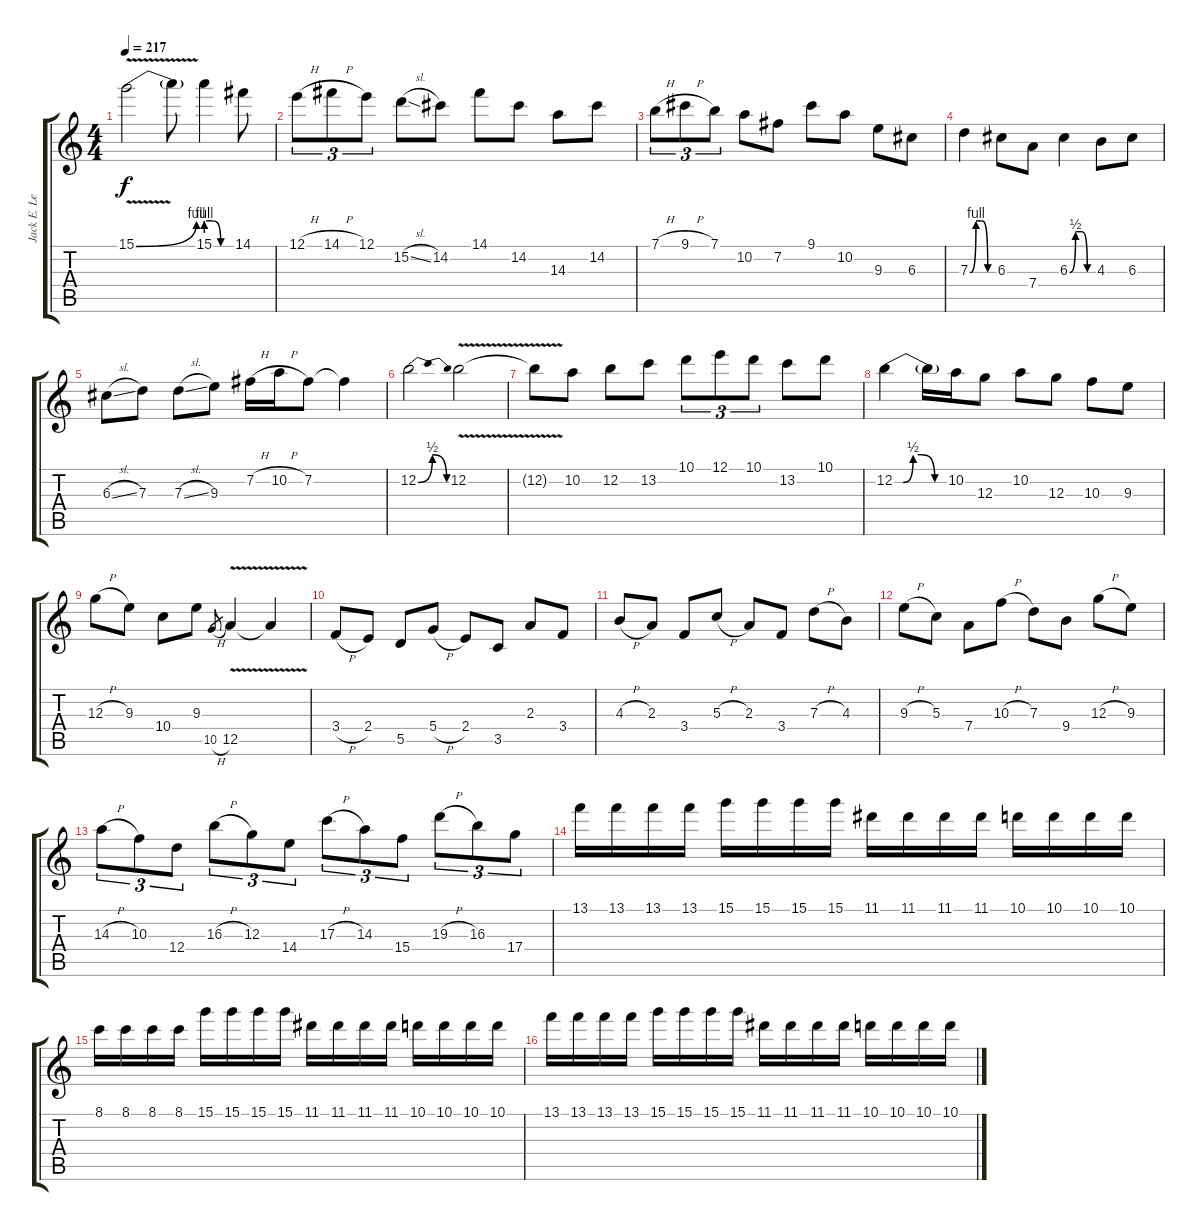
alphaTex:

\track ("Jack E. Lee" "Jack E. Le") {instrument distortionguitar}
\staff {score tabs}
\tuning (E4 B3 G3 D3 A2 E2) {hide}
\ts (4 4)
\tempo 217
\clef g2
\ks c
15.1{be (bend 0 0 60 4) v}.2{dy f} 15.1{t}.8 15.1{be (custom 0 4 15 4 35 0 40 0 60 0)}.4 14.1.8 |
12.1{h}.8{tu (3 2)} 14.1{h}.8{tu (3 2)} 12.1.8{tu (3 2)} 15.2{sl}.8 14.2.8 14.1.8 14.2.8 14.3.8 14.2.8 |
7.1{h}.8{tu (3 2)} 9.1{h}.8{tu (3 2)} 7.1.8{tu (3 2)} 10.2.8 7.2.8 9.1.8 10.2.8 9.3.8 6.3.8 |
7.3{be (custom 0 0 15 4 30 4 45 0 60 0)}.4 6.3.8 7.4.8 6.3{be (custom 0 0 15 2 30 2 45 0 60 0)}.4 4.3.8 6.3.8 |
6.3{sl}.8 7.3.8 7.3{sl}.8 9.3.8 7.2{h}.16 10.2{h}.16 7.2.8 7.2{t}.4 |
12.2{be (bendrelease 0 0 14 2 14 2 60 0)}.2 12.2{v}.2 |
12.2{t}.8 10.2.8 12.2.8 13.2.8 10.1.8{tu (3 2)} 12.1.8{tu (3 2)} 10.1.8{tu (3 2)} 13.2.8 10.1.8 |
12.2{be (custom 0 0 5 0 10 0 21 2 30 2 45 0 60 0)}.4 12.2{t}.16 10.2.16 12.3.8 10.2.8 12.3.8 10.3.8 9.3.8 |
12.3{h}.8 9.3.8 10.4.8 9.3.8 10.5{h}.8{gr} 12.5{v}.4 12.5{t}.4 |
3.4{h}.8 2.4.8 5.5.8 5.4{h}.8 2.4.8 3.5.8 2.3.8 3.4.8 |
4.3{h}.8 2.3.8 3.4.8 5.3{h}.8 2.3.8 3.4.8 7.3{h}.8 4.3.8 |
9.3{h}.8 5.3.8 7.4.8 10.3{h}.8 7.3.8 9.4.8 12.3{h}.8 9.3.8 |
14.3{h}.8{tu (3 2)} 10.3.8{tu (3 2)} 12.4.8{tu (3 2)} 16.3{h}.8{tu (3 2)} 12.3.8{tu (3 2)} 14.4.8{tu (3 2)} 17.3{h}.8{tu (3 2)} 14.3.8{tu (3 2)} 15.4.8{tu (3 2)} 19.3{h}.8{tu (3 2)} 16.3.8{tu (3 2)} 17.4.8{tu (3 2)} |
13.1.16 13.1.16 13.1.16 13.1.16 15.1.16 15.1.16 15.1.16 15.1.16 11.1.16 11.1.16 11.1.16 11.1.16 10.1.16 10.1.16 10.1.16 10.1.16 |
8.1.16 8.1.16 8.1.16 8.1.16 15.1.16 15.1.16 15.1.16 15.1.16 11.1.16 11.1.16 11.1.16 11.1.16 10.1.16 10.1.16 10.1.16 10.1.16 |
13.1.16 13.1.16 13.1.16 13.1.16 15.1.16 15.1.16 15.1.16 15.1.16 11.1.16 11.1.16 11.1.16 11.1.16 10.1.16 10.1.16 10.1.16 10.1.16
